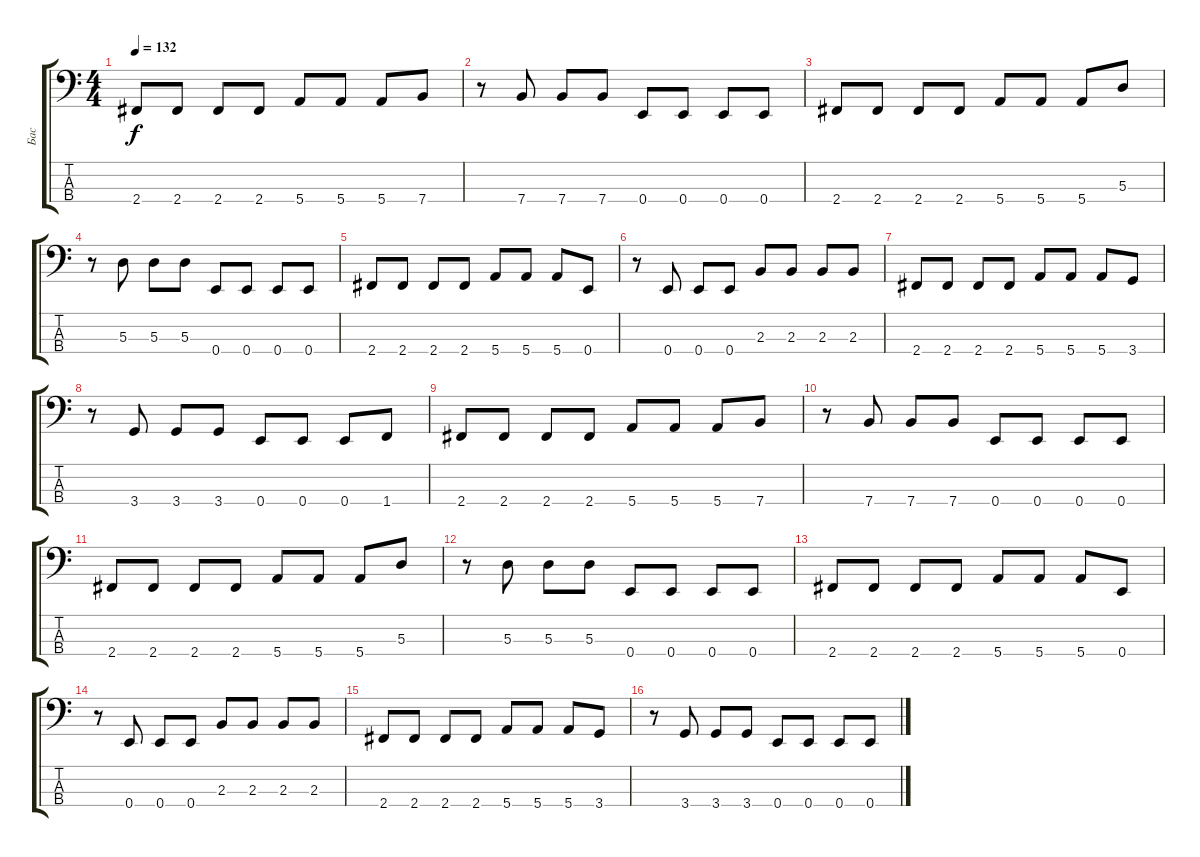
\track ("Бас" "Бас") {instrument electricbassfinger}
\staff {score tabs}
\tuning (G2 D2 A1 E1) {hide}
\ts (4 4)
\tempo 132
\clef f4
\ks c
2.4.8{dy f} 2.4.8 2.4.8 2.4.8 5.4.8 5.4.8 5.4.8 7.4.8 |
r.8 7.4.8 7.4.8 7.4.8 0.4.8 0.4.8 0.4.8 0.4.8 |
2.4.8 2.4.8 2.4.8 2.4.8 5.4.8 5.4.8 5.4.8 5.3.8 |
r.8 5.3.8 5.3.8 5.3.8 0.4.8 0.4.8 0.4.8 0.4.8 |
2.4.8 2.4.8 2.4.8 2.4.8 5.4.8 5.4.8 5.4.8 0.4.8 |
r.8 0.4.8 0.4.8 0.4.8 2.3.8 2.3.8 2.3.8 2.3.8 |
2.4.8 2.4.8 2.4.8 2.4.8 5.4.8 5.4.8 5.4.8 3.4.8 |
r.8 3.4.8 3.4.8 3.4.8 0.4.8 0.4.8 0.4.8 1.4.8 |
2.4.8 2.4.8 2.4.8 2.4.8 5.4.8 5.4.8 5.4.8 7.4.8 |
r.8 7.4.8 7.4.8 7.4.8 0.4.8 0.4.8 0.4.8 0.4.8 |
2.4.8 2.4.8 2.4.8 2.4.8 5.4.8 5.4.8 5.4.8 5.3.8 |
r.8 5.3.8 5.3.8 5.3.8 0.4.8 0.4.8 0.4.8 0.4.8 |
2.4.8 2.4.8 2.4.8 2.4.8 5.4.8 5.4.8 5.4.8 0.4.8 |
r.8 0.4.8 0.4.8 0.4.8 2.3.8 2.3.8 2.3.8 2.3.8 |
2.4.8 2.4.8 2.4.8 2.4.8 5.4.8 5.4.8 5.4.8 3.4.8 |
r.8 3.4.8 3.4.8 3.4.8 0.4.8 0.4.8 0.4.8 0.4.8
